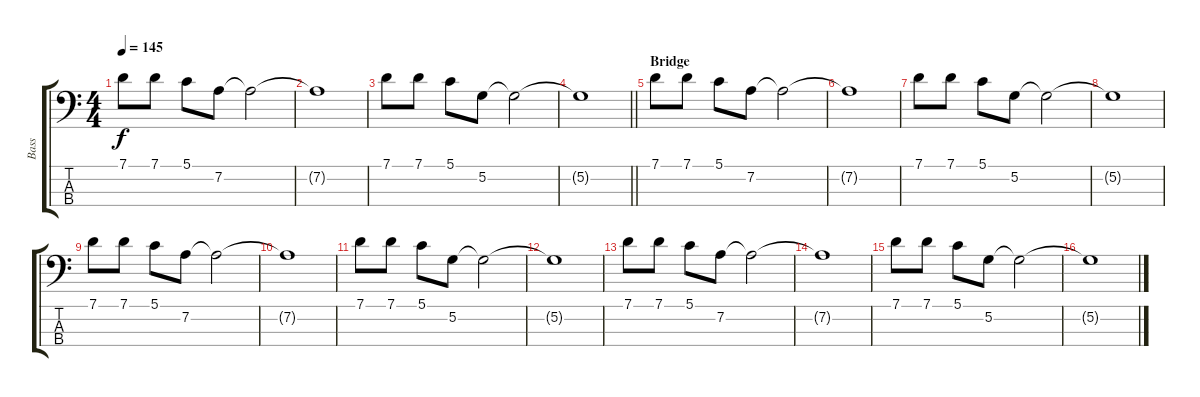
\track ("Bass" "Bass") {instrument electricbassfinger}
\staff {score tabs}
\tuning (G2 D2 A1 E1) {hide}
\ts (4 4)
\tempo 145
\clef f4
\ks c
7.1.8{dy f} 7.1.8 5.1.8 7.2.8 7.2{t}.2 |
7.2{t}.1 |
7.1.8 7.1.8 5.1.8 5.2.8 5.2{t}.2 |
\barLineRight lightlight
5.2{t}.1 |
\section ("" "Bridge")
7.1.8 7.1.8 5.1.8 7.2.8 7.2{t}.2 |
7.2{t}.1 |
7.1.8 7.1.8 5.1.8 5.2.8 5.2{t}.2 |
5.2{t}.1 |
7.1.8 7.1.8 5.1.8 7.2.8 7.2{t}.2 |
7.2{t}.1 |
7.1.8 7.1.8 5.1.8 5.2.8 5.2{t}.2 |
5.2{t}.1 |
7.1.8 7.1.8 5.1.8 7.2.8 7.2{t}.2 |
7.2{t}.1 |
7.1.8 7.1.8 5.1.8 5.2.8 5.2{t}.2 |
5.2{t}.1
